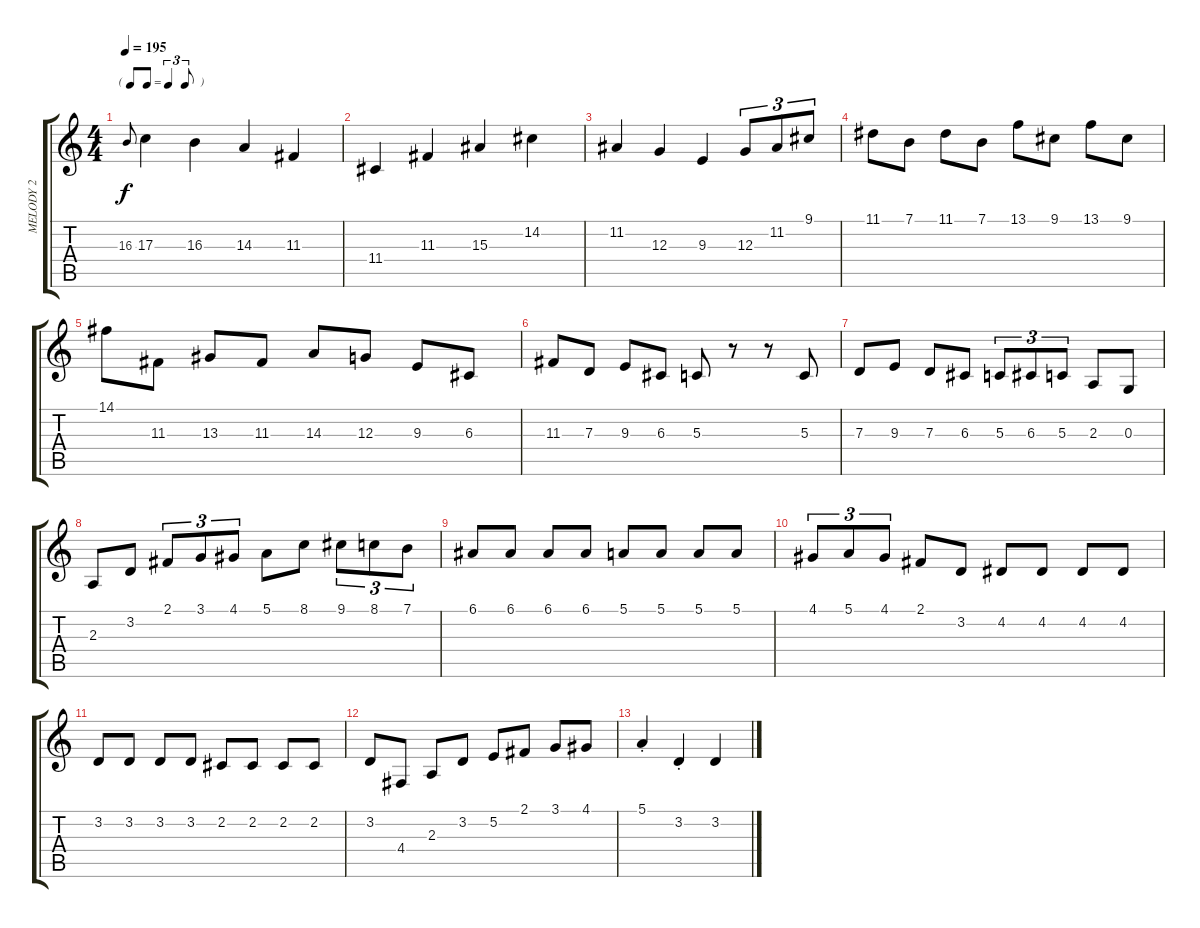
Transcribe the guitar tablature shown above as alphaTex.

\track ("MELODY 2" "MELODY 2") {instrument lead2sawtooth}
\staff {score tabs}
\tuning (E4 B3 G3 D3 A2 E2) {hide}
\ts (4 4)
\tf triplet8th
\tempo 195
\clef g2
\ks c
16.3.8{gr onbeat dy f} 17.3.4 16.3.4 14.3.4 11.3.4 |
11.4.4 11.3.4 15.3.4 14.2.4 |
11.2.4 12.3.4 9.3.4 12.3.8{tu (3 2)} 11.2.8{tu (3 2)} 9.1.8{tu (3 2)} |
11.1.8 7.1.8 11.1.8 7.1.8 13.1.8 9.1.8 13.1.8 9.1.8 |
14.1.8 11.3.8 13.3.8 11.3.8 14.3.8 12.3.8 9.3.8 6.3.8 |
11.3.8 7.3.8 9.3.8 6.3.8 5.3.8 r.8 r.8 5.3.8 |
7.3.8 9.3.8 7.3.8 6.3.8 5.3.8{tu (3 2)} 6.3.8{tu (3 2)} 5.3.8{tu (3 2)} 2.3.8 0.3.8 |
2.3.8 3.2.8 2.1.8{tu (3 2)} 3.1.8{tu (3 2)} 4.1.8{tu (3 2)} 5.1.8 8.1.8 9.1.8{tu (3 2)} 8.1.8{tu (3 2)} 7.1.8{tu (3 2)} |
6.1.8 6.1.8 6.1.8 6.1.8 5.1.8 5.1.8 5.1.8 5.1.8 |
4.1.8{tu (3 2)} 5.1.8{tu (3 2)} 4.1.8{tu (3 2)} 2.1.8 3.2.8 4.2.8 4.2.8 4.2.8 4.2.8 |
3.2.8 3.2.8 3.2.8 3.2.8 2.2.8 2.2.8 2.2.8 2.2.8 |
3.2.8 4.4.8 2.3.8 3.2.8 5.2.8 2.1.8 3.1.8 4.1.8 |
5.1{st}.4 3.2{st}.4 3.2.4
